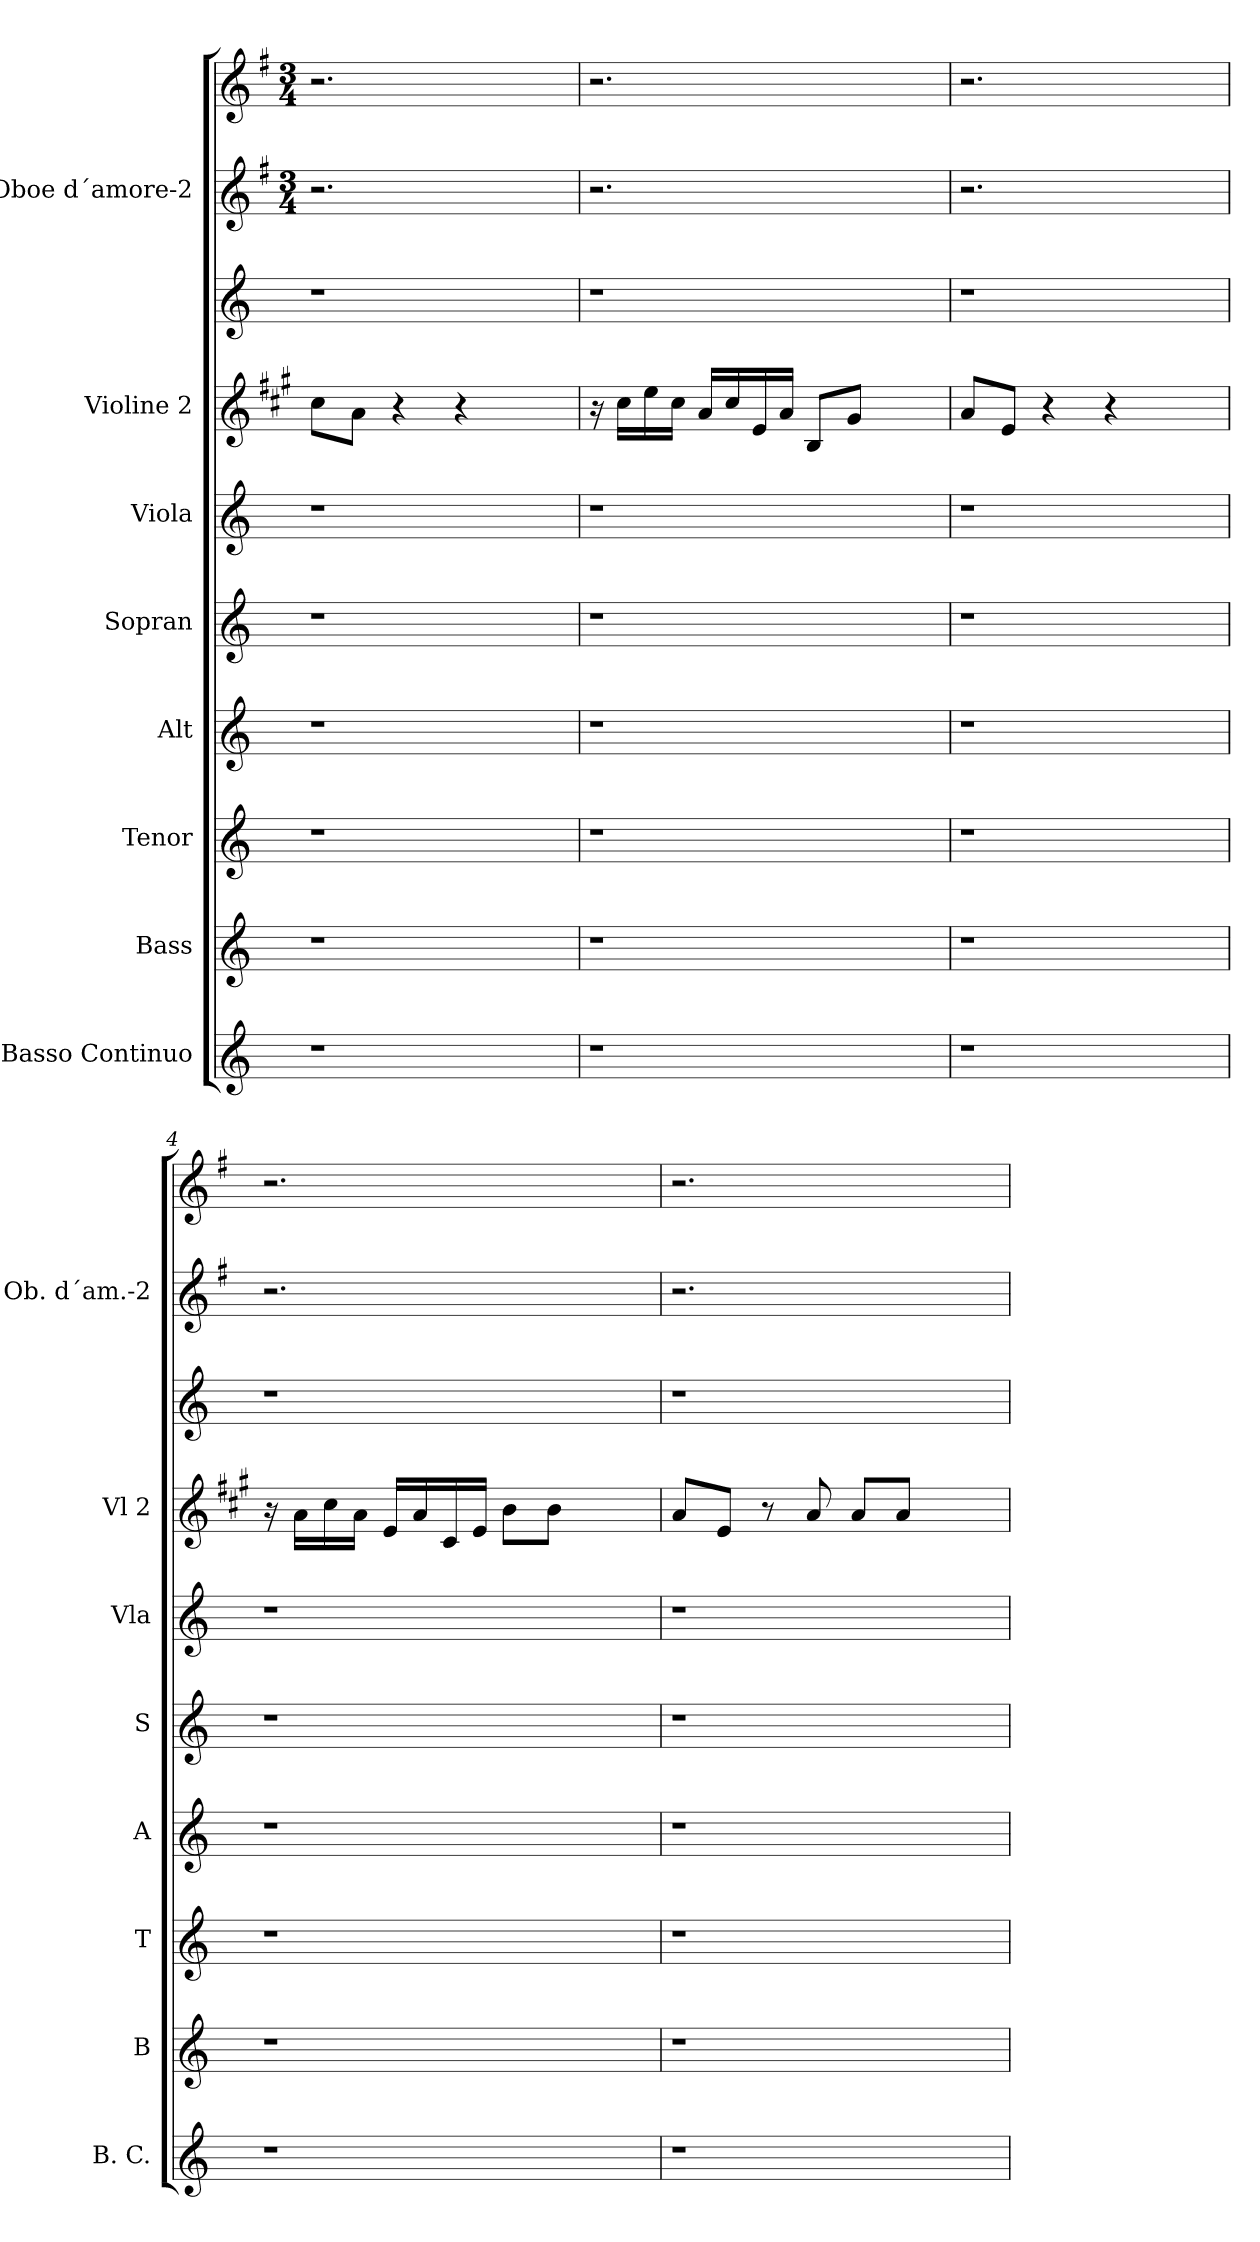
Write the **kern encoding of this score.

**kern	**kern	**kern	**kern	**kern	**kern	**kern	**kern	**kern	**kern
*part8	*part7	*part6	*part5	*part4	*part3	*part2	*part2	*part1	*part1
*staff10	*staff9	*staff8	*staff7	*staff6	*staff5	*staff4	*staff3	*staff2	*staff1
*I"Basso Continuo	*I"Bass	*I"Tenor	*I"Alt	*I"Sopran	*I"Viola	*I"Violine 2	*	*I"Oboe d´amore-2	*
*I'B. C.	*I'B	*I'T	*I'A	*I'S	*I'Vla	*I'Vl 2	*	*I'Ob. d´am.-2	*
*clefG2	*clefG2	*clefG2	*clefG2	*clefG2	*clefG2	*clefG2	*clefG2	*clefG2	*clefG2
*	*	*	*	*	*	*	*	*ITrd4c7	*ITrd4c7
*k[]	*k[]	*k[]	*k[]	*k[]	*k[]	*k[f#c#g#]	*	*k[]	*k[]
*	*	*	*	*	*	*	*	*M3/4	*M3/4
=1	=1	=1	=1	=1	=1	=1	=1	=1	=1
1r	1r	1r	1r	1r	1r	8cc#\L	1r	2.r	2.r
.	.	.	.	.	.	8a\J	.	.	.
.	.	.	.	.	.	4r	.	.	.
.	.	.	.	.	.	4r	.	.	.
.	.	.	.	.	.	4ryy	.	4ryy	4ryy
=2	=2	=2	=2	=2	=2	=2	=2	=2	=2
1r	1r	1r	1r	1r	1r	16r	1r	2.r	2.r
.	.	.	.	.	.	16cc#\LL	.	.	.
.	.	.	.	.	.	16ee\	.	.	.
.	.	.	.	.	.	16cc#\JJ	.	.	.
.	.	.	.	.	.	16a/LL	.	.	.
.	.	.	.	.	.	16cc#/	.	.	.
.	.	.	.	.	.	16e/	.	.	.
.	.	.	.	.	.	16a/JJ	.	.	.
.	.	.	.	.	.	8B/L	.	.	.
.	.	.	.	.	.	8g#/J	.	.	.
.	.	.	.	.	.	4ryy	.	4ryy	4ryy
=3	=3	=3	=3	=3	=3	=3	=3	=3	=3
1r	1r	1r	1r	1r	1r	8a/L	1r	2.r	2.r
.	.	.	.	.	.	8e/J	.	.	.
.	.	.	.	.	.	4r	.	.	.
.	.	.	.	.	.	4r	.	.	.
.	.	.	.	.	.	4ryy	.	4ryy	4ryy
=4	=4	=4	=4	=4	=4	=4	=4	=4	=4
1r	1r	1r	1r	1r	1r	16r	1r	2.r	2.r
.	.	.	.	.	.	16a\LL	.	.	.
.	.	.	.	.	.	16cc#\	.	.	.
.	.	.	.	.	.	16a\JJ	.	.	.
.	.	.	.	.	.	16e/LL	.	.	.
.	.	.	.	.	.	16a/	.	.	.
.	.	.	.	.	.	16c#/	.	.	.
.	.	.	.	.	.	16e/JJ	.	.	.
.	.	.	.	.	.	8b\L	.	.	.
.	.	.	.	.	.	8b\J	.	.	.
.	.	.	.	.	.	4ryy	.	4ryy	4ryy
!!LO:LB:g=z
=5	=5	=5	=5	=5	=5	=5	=5	=5	=5
1r	1r	1r	1r	1r	1r	8a/L	1r	2.r	2.r
.	.	.	.	.	.	8e/J	.	.	.
.	.	.	.	.	.	8r	.	.	.
.	.	.	.	.	.	8a/	.	.	.
.	.	.	.	.	.	8a/L	.	.	.
.	.	.	.	.	.	8a/J	.	.	.
.	.	.	.	.	.	4ryy	.	4ryy	4ryy
=	=	=	=	=	=	=	=	=	=
*-	*-	*-	*-	*-	*-	*-	*-	*-	*-
